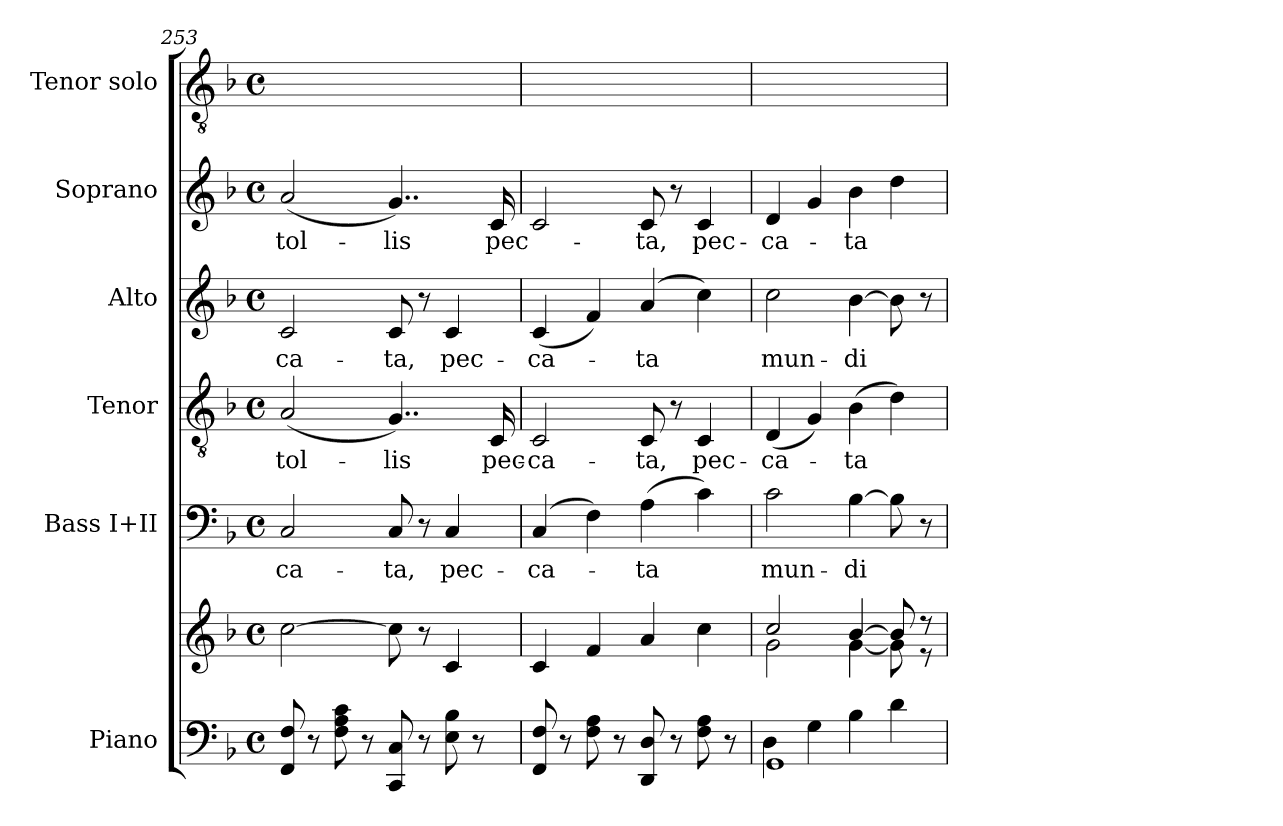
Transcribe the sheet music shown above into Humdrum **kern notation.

**kern	**kern	**kern	**text	**kern	**text	**kern	**text	**kern	**text	**kern
*part6	*part6	*part5	*part5	*part4	*part4	*part3	*part3	*part2	*part2	*part1
*staff7	*staff6	*staff5	*staff5	*staff4	*staff4	*staff3	*staff3	*staff2	*staff2	*staff1
*I"Piano	*	*I"Bass I+II	*	*I"Tenor	*	*I"Alto	*	*I"Soprano	*	*I"Tenor solo
*I'Pno.	*	*I'B.I+II	*	*I'T.	*	*I'A.	*	*I'S.	*	*I'T.s
*clefF4	*clefG2	*clefF4	*	*clefGv2	*	*clefG2	*	*clefG2	*	*clefGv2
*k[b-]	*k[b-]	*k[b-]	*	*k[b-]	*	*k[b-]	*	*k[b-]	*	*k[b-]
*M4/4	*M4/4	*M4/4	*	*M4/4	*	*M4/4	*	*M4/4	*	*M4/4
*met(c)	*met(c)	*met(c)	*	*met(c)	*	*met(c)	*	*met(c)	*	*met(c)
=253	=253	=253	=253	=253	=253	=253	=253	=253	=253	=253
8FF/ 8F/	[2cc\	2C/	-ca-	(2A/	tol-	2c/	-ca-	(2a/	tol-	1ryy
8r	.	.	.	.	.	.	.	.	.	.
8F\ 8A\ 8c\	.	.	.	.	.	.	.	.	.	.
8r	.	.	.	.	.	.	.	.	.	.
8CC/ 8C/	8cc\]	8C/	-ta,	4..G/)	-lis	8c/	-ta,	4..g/)	-lis	.
8r	8r	8r	.	.	.	8r	.	.	.	.
8E\ 8B-\	4c/	4C/	pec-	.	.	4c/	pec-	.	.	.
8r	.	.	.	.	.	.	.	.	.	.
.	.	.	.	16C/	pec-	.	.	16c/	pec-	.
=254	=254	=254	=254	=254	=254	=254	=254	=254	=254	=254
8FF/ 8F/	4c/	(4C/	-ca-	2C/	-ca-	(4c/	-ca-	2c/	.	1ryy
8r	.	.	.	.	.	.	.	.	.	.
8F\ 8A\	4f/	4F\)	.	.	.	4f/)	.	.	.	.
8r	.	.	.	.	.	.	.	.	.	.
8DD/ 8D/	4a/	(4A\	-ta	8C/	-ta,	(4a/	-ta	8c/	-ta,	.
8r	.	.	.	8r	.	.	.	8r	.	.
8F\ 8A\	4cc\	4c\)	.	4C/	pec-	4cc\)	.	4c/	pec-	.
8r	.	.	.	.	.	.	.	.	.	.
!!LO:LB:g=z
=255	=255	=255	=255	=255	=255	=255	=255	=255	=255	=255
*^	*^	*	*	*	*	*	*	*	*	*
1GG	4D\	2cc/	2g\	2c\	mun-	(4D/	-ca-	2cc\	mun-	4d/	-ca-	1ryy
.	4G\	.	.	.	.	4G/)	.	.	.	4g/	.	.
.	4B-\	[4b-/	[4g\	[4B-\	-di	(4B-\	-ta	[4b-\	-di	4b-\	-ta	.
.	4d\	8b-/]	8g\]	8B-\]	.	4d\)	.	8b-\]	.	4dd\	.	.
.	.	8r	8r	8r	.	.	.	8r	.	.	.	.
*v	*v	*	*	*	*	*	*	*	*	*	*	*
*	*v	*v	*	*	*	*	*	*	*	*	*
=	=	=	=	=	=	=	=	=	=	=
*-	*-	*-	*-	*-	*-	*-	*-	*-	*-	*-
